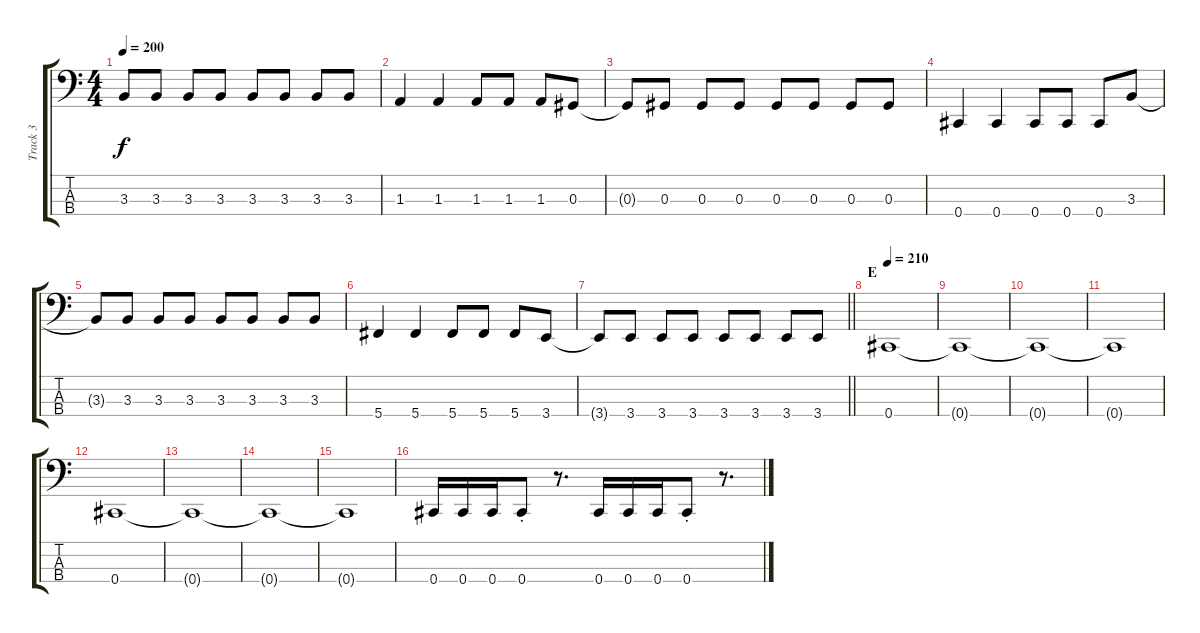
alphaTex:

\track ("Track 3" "Track 3") {instrument electricbasspick}
\staff {score tabs}
\tuning (Gb2 Db2 Ab1 Db1) {hide}
\ts (4 4)
\tempo 200
\clef f4
\ks c
3.3{t}.8{dy f} 3.3.8 3.3.8 3.3.8 3.3.8 3.3.8 3.3.8 3.3.8 |
1.3.4 1.3.4 1.3.8 1.3.8 1.3.8 0.3.8 |
0.3{t}.8 0.3.8 0.3.8 0.3.8 0.3.8 0.3.8 0.3.8 0.3.8 |
0.4.4 0.4.4 0.4.8 0.4.8 0.4.8 3.3.8 |
3.3{t}.8 3.3.8 3.3.8 3.3.8 3.3.8 3.3.8 3.3.8 3.3.8 |
5.4.4 5.4.4 5.4.8 5.4.8 5.4.8 3.4.8 |
\barLineRight lightlight
3.4{t}.8 3.4.8 3.4.8 3.4.8 3.4.8 3.4.8 3.4.8 3.4.8 |
\section ("" "E")
\tempo 210
0.4.1 |
0.4{t}.1 |
0.4{t}.1 |
0.4{t}.1 |
0.4.1 |
0.4{t}.1 |
0.4{t}.1 |
0.4{t}.1 |
0.4.16 0.4.16 0.4.16 0.4{st}.8 r.8{d} 0.4.16 0.4.16 0.4.16 0.4{st}.8 r.8{d}
